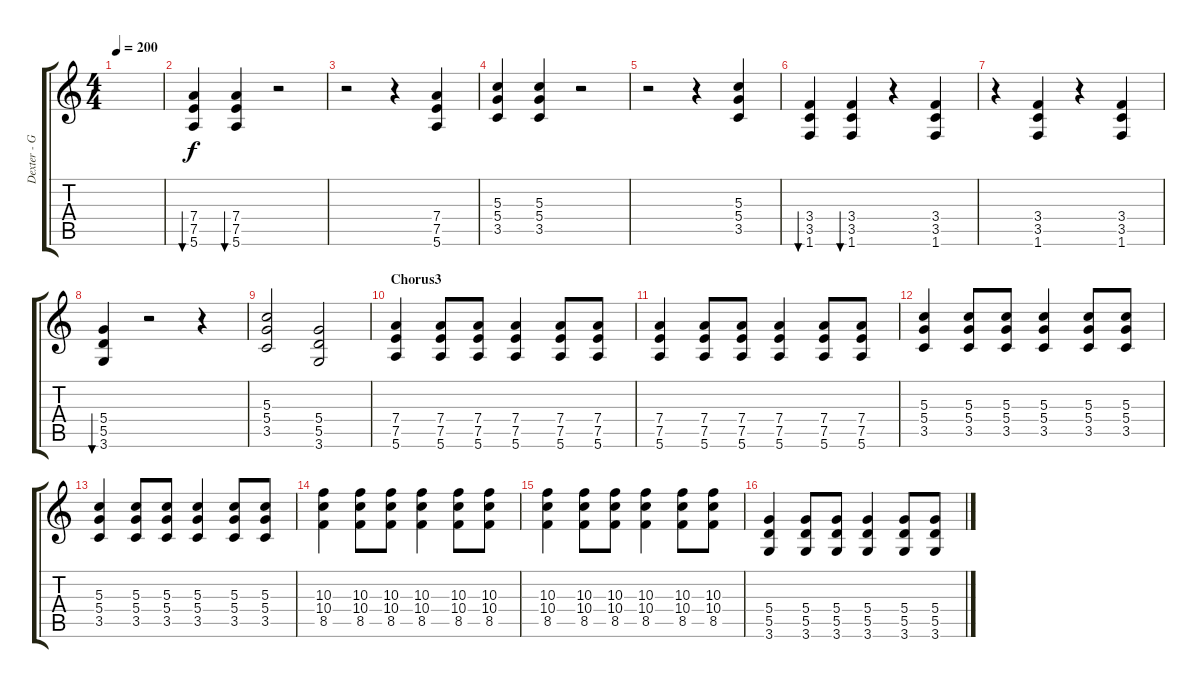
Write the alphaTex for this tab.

\track ("Dexter - Guitar " "Dexter - G") {instrument distortionguitar}
\staff {score tabs}
\tuning (E4 B3 G3 D3 A2 E2) {hide}
\ts (4 4)
\tempo 200
\clef g2
\ks c
|
(7.4 7.5 5.6).4{bu 60 instrument distortionguitar} (7.4 7.5 5.6).4{bu 60} r.2 |
r.2 r.4 (7.4 7.5 5.6).4 |
(5.3 5.4 3.5).4 (5.3 5.4 3.5).4 r.2 |
r.2 r.4 (5.3 5.4 3.5).4 |
(3.4 3.5 1.6).4{bu 60} (3.4 3.5 1.6).4{bu 60} r.4 (3.4 3.5 1.6).4 |
r.4 (3.4 3.5 1.6).4 r.4 (3.4 3.5 1.6).4 |
(5.4 5.5 3.6).4{bu 60} r.2 r.4 |
(5.3 5.4 3.5).2 (5.4 5.5 3.6).2 |
\section ("" "Chorus3")
(7.4 7.5 5.6).4 (7.4 7.5 5.6).8 (7.4 7.5 5.6).8 (7.4 7.5 5.6).4 (7.4 7.5 5.6).8 (7.4 7.5 5.6).8 |
(7.4 7.5 5.6).4 (7.4 7.5 5.6).8 (7.4 7.5 5.6).8 (7.4 7.5 5.6).4 (7.4 7.5 5.6).8 (7.4 7.5 5.6).8 |
(5.3 5.4 3.5).4 (5.3 5.4 3.5).8 (5.3 5.4 3.5).8 (5.3 5.4 3.5).4 (5.3 5.4 3.5).8 (5.3 5.4 3.5).8 |
(5.3 5.4 3.5).4 (5.3 5.4 3.5).8 (5.3 5.4 3.5).8 (5.3 5.4 3.5).4 (5.3 5.4 3.5).8 (5.3 5.4 3.5).8 |
(10.3 10.4 8.5).4 (10.3 10.4 8.5).8 (10.3 10.4 8.5).8 (10.3 10.4 8.5).4 (10.3 10.4 8.5).8 (10.3 10.4 8.5).8 |
(10.3 10.4 8.5).4 (10.3 10.4 8.5).8 (10.3 10.4 8.5).8 (10.3 10.4 8.5).4 (10.3 10.4 8.5).8 (10.3 10.4 8.5).8 |
(5.4 5.5 3.6).4 (5.4 5.5 3.6).8 (5.4 5.5 3.6).8 (5.4 5.5 3.6).4 (5.4 5.5 3.6).8 (5.4 5.5 3.6).8
